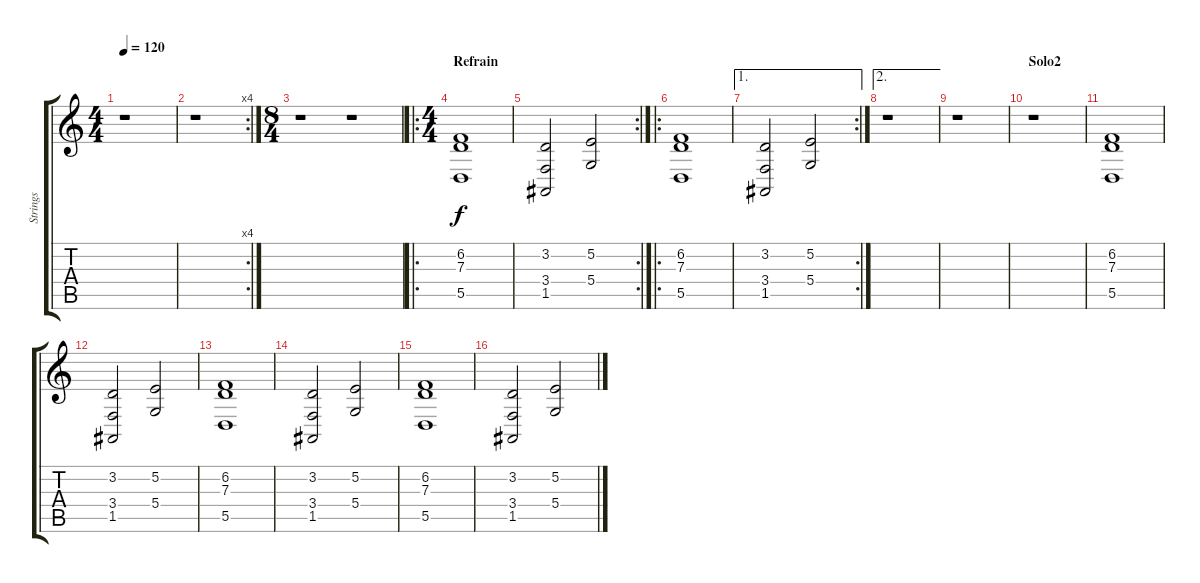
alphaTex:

\track ("Strings" "Strings") {instrument synthstrings2}
\staff {score tabs}
\tuning (E4 B3 G3 D3 A2 E2) {hide}
\ts (4 4)
\tempo 120
\clef g2
\ks c
r.1{dy f} |
\rc 4
r.1 |
\ts (8 4)
r.1 r.1 |
\ro
\ts (4 4)
\section ("" "Refrain")
(6.2 7.3 5.5).1 |
\rc 2
(3.2 3.4 1.5).2 (5.2 5.4).2 |
\ro
(6.2 7.3 5.5).1 |
\ae 1
\rc 2
(3.2 3.4 1.5).2 (5.2 5.4).2 |
\ae 2
r.1 |
r.1 |
\section ("" "Solo2")
r.1 |
(6.2 7.3 5.5).1 |
(3.2 3.4 1.5).2 (5.2 5.4).2 |
(6.2 7.3 5.5).1 |
(3.2 3.4 1.5).2 (5.2 5.4).2 |
(6.2 7.3 5.5).1 |
(3.2 3.4 1.5).2 (5.2 5.4).2
